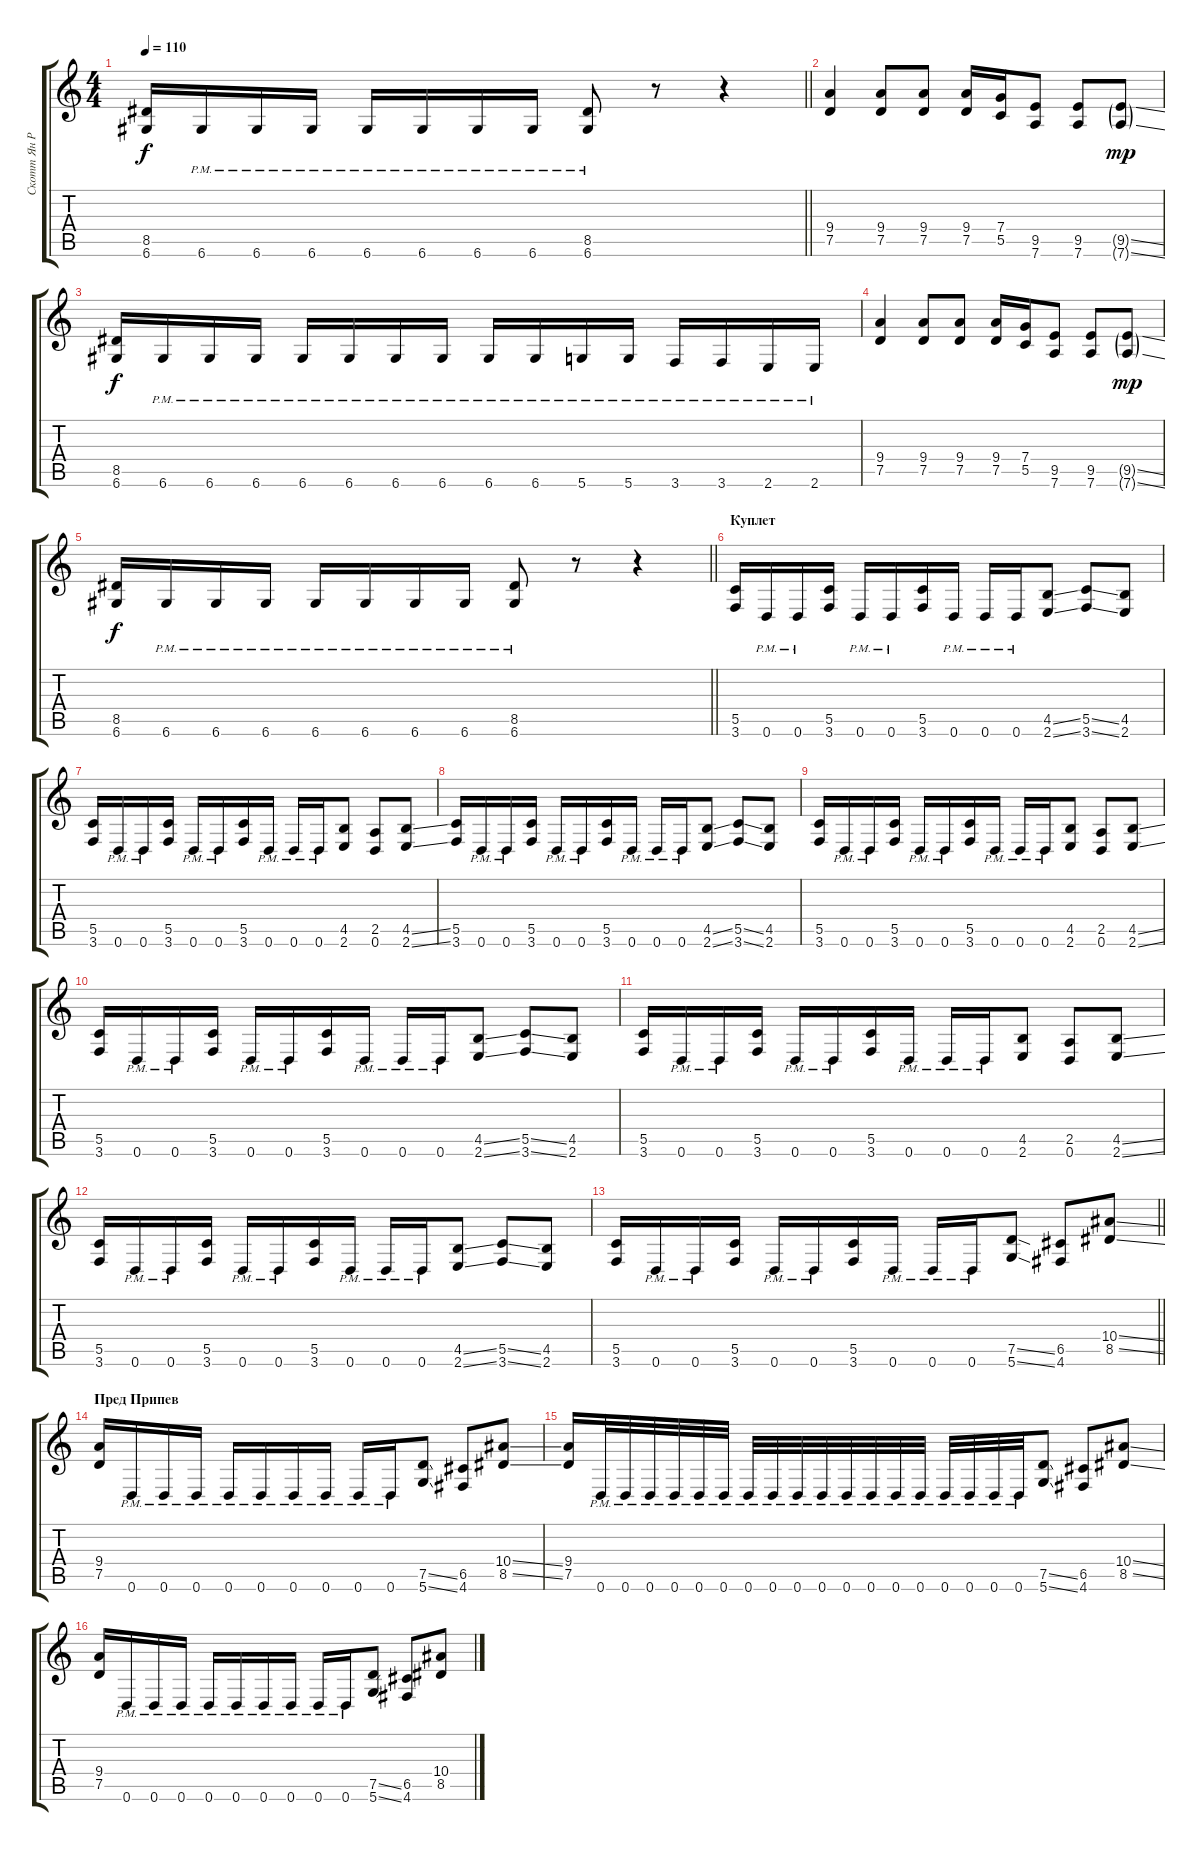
\track ("Скотт Ян Розенфелд" "Скотт Ян Р") {instrument distortionguitar}
\staff {score tabs}
\tuning (D4 A3 F3 C3 G2 D2) {hide}
\ts (4 4)
\tempo 110
\clef g2
\barLineRight lightlight
\ks c
(8.5 6.6).16{dy f} 6.6{pm}.16 6.6{pm}.16 6.6{pm}.16 6.6{pm}.16 6.6{pm}.16 6.6{pm}.16 6.6{pm}.16 (8.5 6.6{pm}).8 r.8 r.4 |
(9.4 7.5).4 (9.4 7.5).8 (9.4 7.5).8 (9.4 7.5).16 (7.4 5.5).16 (9.5 7.6).8 (9.5 7.6).8 (9.5{ss g} 7.6{ss g}).8{dy mp} |
(8.5 6.6).16{dy f} 6.6{pm}.16 6.6{pm}.16 6.6{pm}.16 6.6{pm}.16 6.6{pm}.16 6.6{pm}.16 6.6{pm}.16 6.6{pm}.16 6.6{pm}.16 5.6{pm}.16 5.6{pm}.16 3.6{pm}.16 3.6{pm}.16 2.6{pm}.16 2.6{pm}.16 |
(9.4 7.5).4 (9.4 7.5).8 (9.4 7.5).8 (9.4 7.5).16 (7.4 5.5).16 (9.5 7.6).8 (9.5 7.6).8 (9.5{ss g} 7.6{ss g}).8{dy mp} |
\barLineRight lightlight
(8.5 6.6).16{dy f} 6.6{pm}.16 6.6{pm}.16 6.6{pm}.16 6.6{pm}.16 6.6{pm}.16 6.6{pm}.16 6.6{pm}.16 (8.5 6.6{pm}).8 r.8 r.4 |
\section ("" "Куплет")
(5.5 3.6).16 0.6{pm}.16 0.6{pm}.16 (5.5 3.6).16 0.6{pm}.16 0.6{pm}.16 (5.5 3.6).16 0.6{pm}.16 0.6{pm}.16 0.6{pm}.16 (4.5{ss} 2.6{ss}).8 (5.5{ss} 3.6{ss}).8 (4.5 2.6).8 |
(5.5 3.6).16 0.6{pm}.16 0.6{pm}.16 (5.5 3.6).16 0.6{pm}.16 0.6{pm}.16 (5.5 3.6).16 0.6{pm}.16 0.6{pm}.16 0.6{pm}.16 (4.5 2.6).8 (2.5 0.6).8 (4.5{ss} 2.6{ss}).8 |
(5.5 3.6).16 0.6{pm}.16 0.6{pm}.16 (5.5 3.6).16 0.6{pm}.16 0.6{pm}.16 (5.5 3.6).16 0.6{pm}.16 0.6{pm}.16 0.6{pm}.16 (4.5{ss} 2.6{ss}).8 (5.5{ss} 3.6{ss}).8 (4.5 2.6).8 |
(5.5 3.6).16 0.6{pm}.16 0.6{pm}.16 (5.5 3.6).16 0.6{pm}.16 0.6{pm}.16 (5.5 3.6).16 0.6{pm}.16 0.6{pm}.16 0.6{pm}.16 (4.5 2.6).8 (2.5 0.6).8 (4.5{ss} 2.6{ss}).8 |
(5.5 3.6).16 0.6{pm}.16 0.6{pm}.16 (5.5 3.6).16 0.6{pm}.16 0.6{pm}.16 (5.5 3.6).16 0.6{pm}.16 0.6{pm}.16 0.6{pm}.16 (4.5{ss} 2.6{ss}).8 (5.5{ss} 3.6{ss}).8 (4.5 2.6).8 |
(5.5 3.6).16 0.6{pm}.16 0.6{pm}.16 (5.5 3.6).16 0.6{pm}.16 0.6{pm}.16 (5.5 3.6).16 0.6{pm}.16 0.6{pm}.16 0.6{pm}.16 (4.5 2.6).8 (2.5 0.6).8 (4.5{ss} 2.6{ss}).8 |
(5.5 3.6).16 0.6{pm}.16 0.6{pm}.16 (5.5 3.6).16 0.6{pm}.16 0.6{pm}.16 (5.5 3.6).16 0.6{pm}.16 0.6{pm}.16 0.6{pm}.16 (4.5{ss} 2.6{ss}).8 (5.5{ss} 3.6{ss}).8 (4.5 2.6).8 |
\barLineRight lightlight
(5.5 3.6).16 0.6{pm}.16 0.6{pm}.16 (5.5 3.6).16 0.6{pm}.16 0.6{pm}.16 (5.5 3.6).16 0.6{pm}.16 0.6{pm}.16 0.6{pm}.16 (7.5{ss} 5.6{ss}).8 (6.5 4.6).8 (10.4{ss} 8.5{ss}).8 |
\section ("" "Пред Припев")
(9.4 7.5).16 0.6{pm}.16 0.6{pm}.16 0.6{pm}.16 0.6{pm}.16 0.6{pm}.16 0.6{pm}.16 0.6{pm}.16 0.6{pm}.16 0.6{pm}.16 (7.5{ss} 5.6{ss}).8 (6.5 4.6).8 (10.4{ss} 8.5{ss}).8 |
(9.4 7.5).16 0.6{pm}.32 0.6{pm}.32 0.6{pm}.32 0.6{pm}.32 0.6{pm}.32 0.6{pm}.32 0.6{pm}.32 0.6{pm}.32 0.6{pm}.32 0.6{pm}.32 0.6{pm}.32 0.6{pm}.32 0.6{pm}.32 0.6{pm}.32 0.6{pm}.32 0.6{pm}.32 0.6{pm}.32 0.6{pm}.32 (7.5{ss} 5.6{ss}).8 (6.5 4.6).8 (10.4{ss} 8.5{ss}).8 |
(9.4 7.5).16 0.6{pm}.16 0.6{pm}.16 0.6{pm}.16 0.6{pm}.16 0.6{pm}.16 0.6{pm}.16 0.6{pm}.16 0.6{pm}.16 0.6{pm}.16 (7.5{ss} 5.6{ss}).8 (6.5 4.6).8 (10.4{ss} 8.5{ss}).8
